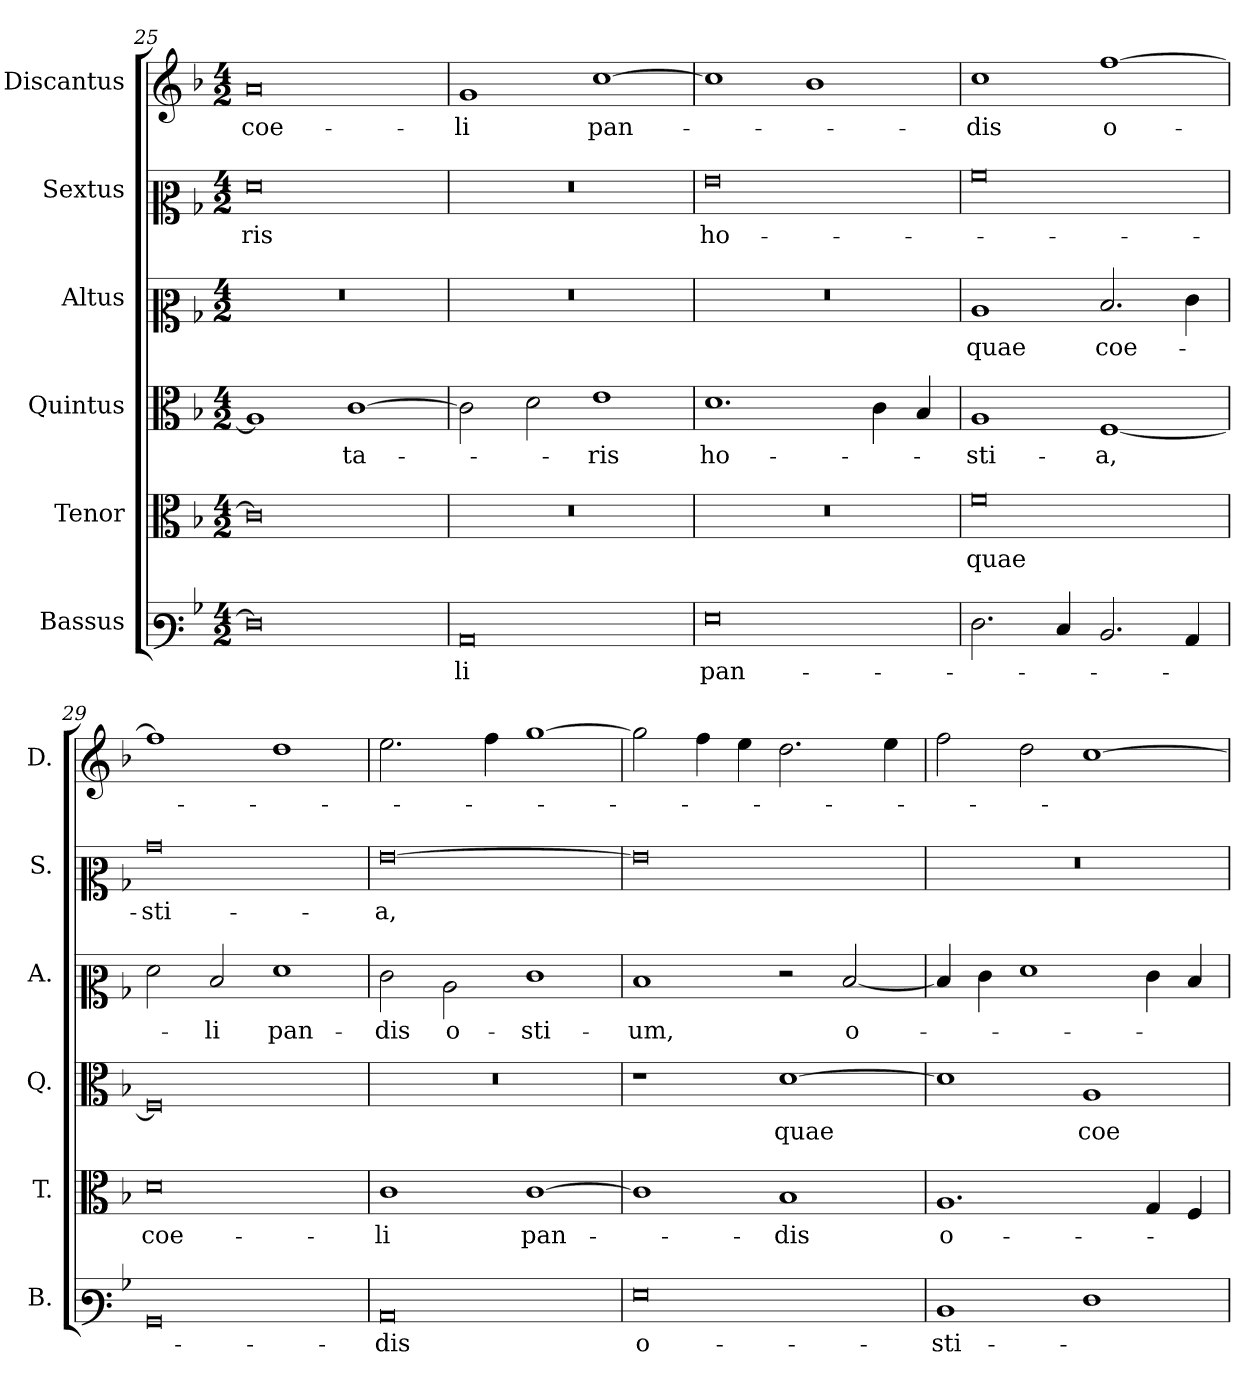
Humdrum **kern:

**kern	**text	**kern	**text	**kern	**text	**kern	**text	**kern	**text	**kern	**text
*part6	*part6	*part5	*part5	*part4	*part4	*part3	*part3	*part2	*part2	*part1	*part1
*staff6	*staff6	*staff5	*staff5	*staff4	*staff4	*staff3	*staff3	*staff2	*staff2	*staff1	*staff1
*I"Bassus	*	*I"Tenor	*	*I"Quintus	*	*I"Altus	*	*I"Sextus	*	*I"Discantus	*
*I'B.	*	*I'T.	*	*I'Q.	*	*I'A.	*	*I'S.	*	*I'D.	*
*clefF3	*	*clefC3	*	*clefC3	*	*clefC2	*	*clefC2	*	*clefG2	*
*k[b-]	*	*k[b-]	*	*k[b-]	*	*k[b-]	*	*k[b-]	*	*k[b-]	*
*M4/2	*	*M4/2	*	*M4/2	*	*M4/2	*	*M4/2	*	*M4/2	*
=25	=25	=25	=25	=25	=25	=25	=25	=25	=25	=25	=25
0F]	.	0c]	.	1A]	.	0r	.	0f	-ris	0a	coe-
.	.	.	.	[1c	-ta-	.	.	.	.	.	.
=26	=26	=26	=26	=26	=26	=26	=26	=26	=26	=26	=26
0C	-li	0r	.	2c\]	.	0r	.	0r	.	1g	-li
.	.	.	.	2d\	.	.	.	.	.	.	.
.	.	.	.	1e	-ris	.	.	.	.	[1cc	pan-
=27	=27	=27	=27	=27	=27	=27	=27	=27	=27	=27	=27
0G	pan-	0r	.	1.d	ho-	0r	.	0g	ho-	1cc]	.
.	.	.	.	.	.	.	.	.	.	1b-	.
.	.	.	.	4c\	.	.	.	.	.	.	.
.	.	.	.	4B-/	.	.	.	.	.	.	.
=28	=28	=28	=28	=28	=28	=28	=28	=28	=28	=28	=28
2.F\	.	0f	quae	1A	-sti-	1c	quae	0a	.	1cc	-dis
4E/	.	.	.	.	.	.	.	.	.	.	.
2.D/	.	.	.	[1F	-a,	2.d/	coe-	.	.	[1ff	o-
4C/	.	.	.	.	.	4e\	.	.	.	.	.
=29	=29	=29	=29	=29	=29	=29	=29	=29	=29	=29	=29
0BB-	.	0d	coe-	0F]	.	2f\	.	0b-	-sti-	1ff]	.
.	.	.	.	.	.	2d/	-li	.	.	.	.
.	.	.	.	.	.	1f	pan-	.	.	1dd	.
!!LO:LB:g=z
=30	=30	=30	=30	=30	=30	=30	=30	=30	=30	=30	=30
0C	-dis	1c	-li	0r	.	2e\	-dis	[0g	-a,	2.ee\	.
.	.	.	.	.	.	2c\	o-	.	.	.	.
.	.	.	.	.	.	.	.	.	.	4ff\	.
.	.	[1c	pan-	.	.	1e	-sti-	.	.	[1gg	.
=31	=31	=31	=31	=31	=31	=31	=31	=31	=31	=31	=31
0G	o-	1c]	.	1r	.	1d	-um,	0g]	.	2gg\]	.
.	.	.	.	.	.	.	.	.	.	4ff\	.
.	.	.	.	.	.	.	.	.	.	4ee\	.
.	.	1B-	-dis	[1d	quae	2r	.	.	.	2.dd\	.
.	.	.	.	.	.	[2d/	o-	.	.	.	.
.	.	.	.	.	.	.	.	.	.	4ee\	.
=32	=32	=32	=32	=32	=32	=32	=32	=32	=32	=32	=32
1D	-sti-	1.A	o-	1d]	.	4d/]	.	0r	.	2ff\	.
.	.	.	.	.	.	4e\	.	.	.	.	.
.	.	.	.	.	.	1f	.	.	.	2dd\	.
1F	.	.	.	1A	coe-	.	.	.	.	[1cc	.
.	.	4G/	.	.	.	4e\	.	.	.	.	.
.	.	4F/	.	.	.	4d/	.	.	.	.	.
=	=	=	=	=	=	=	=	=	=	=	=
*-	*-	*-	*-	*-	*-	*-	*-	*-	*-	*-	*-
